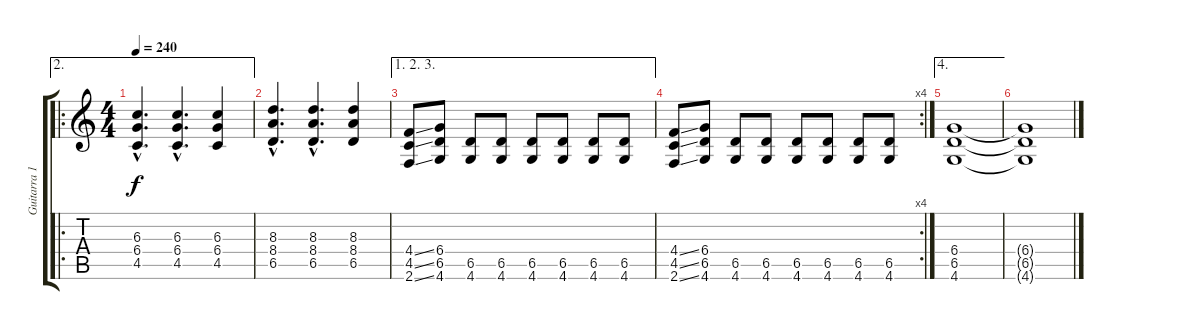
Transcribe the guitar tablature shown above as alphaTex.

\track ("Guitarra 1" "Guitarra 1") {instrument distortionguitar}
\staff {score tabs}
\tuning (Eb4 Bb3 Gb3 Db3 Ab2 Eb2) {hide}
\ae 2
\ro
\ts (4 4)
\tempo 240
\clef g2
\ks c
(6.3{hac} 6.4{hac} 4.5{hac}).4{d dy f} (6.3{hac} 6.4{hac} 4.5{hac}).4{d} (6.3 6.4 4.5).4 |
(8.3{hac} 8.4{hac} 6.5{hac}).4{d} (8.3{hac} 8.4{hac} 6.5{hac}).4{d} (8.3 8.4 6.5).4 |
\ae (1 2 3)
(4.4{ss} 4.5{ss} 2.6{ss}).8 (6.4 6.5 4.6).8 (6.5 4.6).8 (6.5 4.6).8 (6.5 4.6).8 (6.5 4.6).8 (6.5 4.6).8 (6.5 4.6).8 |
\rc 4
(4.4{ss} 4.5{ss} 2.6{ss}).8 (6.4 6.5 4.6).8 (6.5 4.6).8 (6.5 4.6).8 (6.5 4.6).8 (6.5 4.6).8 (6.5 4.6).8 (6.5 4.6).8 |
\ae 4
(6.4 6.5 4.6).1 |
(6.4{t} 6.5{t} 4.6{t}).1
